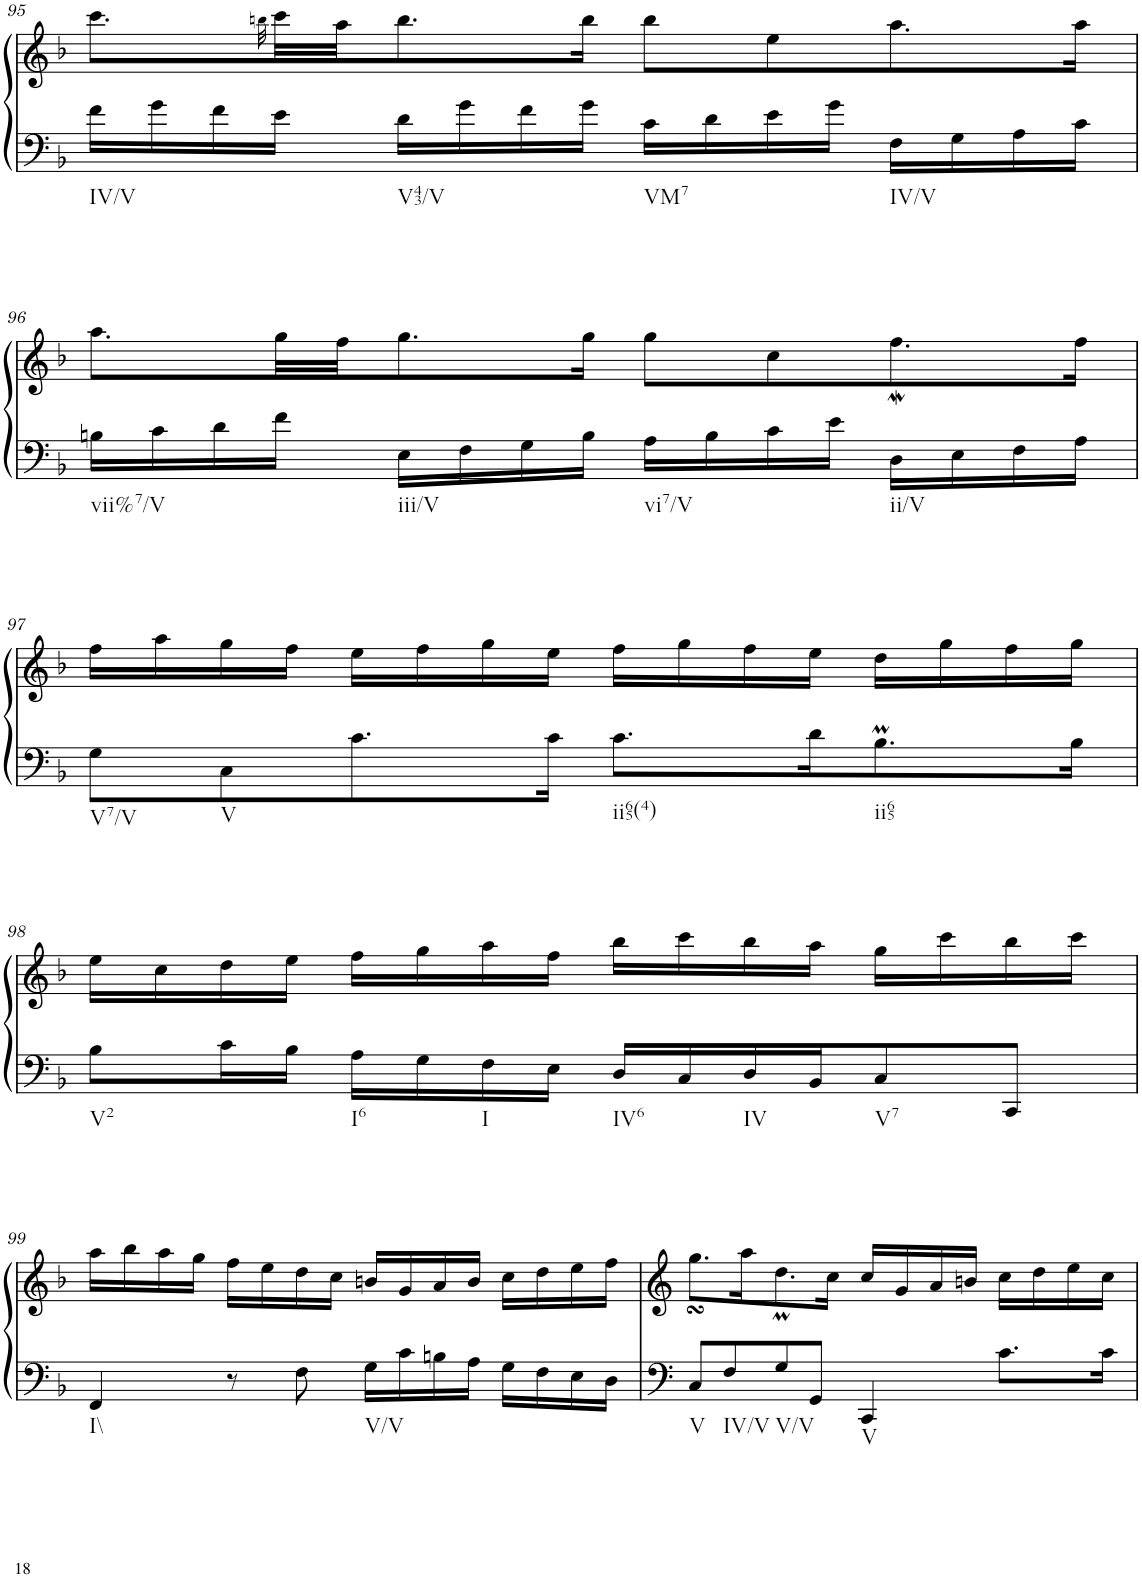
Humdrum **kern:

**kern	**kern
*part1	*part1
*staff2	*staff1
*I"Klavier linke Hand	*
!!LO:PB:g=z
*clefF4	*clefG2
*k[b-]	*k[b-]
*M2/2	*M2/2
=95	=95
*	*^
!LO:TX:b:t=IV/V	!	!
16f\LL	1ryy	8.ccc\L
16g\	.	.
16f\	.	.
.	.	32qbbn\
16e\JJ	.	32ccc\LL
.	.	32aa\JJ
!LO:TX:b:t=V43/V	!	!
16d\LL	.	8.bb\
16g\	.	.
16f\	.	.
16g\JJ	.	16bb\Jk
!LO:TX:b:t=VM7	!	!
16c\LL	.	8bb\L
16d\	.	.
16e\	.	8ee\
16g\JJ	.	.
!LO:TX:b:t=IV/V	!	!
16F\LL	.	8.aa\
16G\	.	.
16A\	.	.
16c\JJ	.	16aa\Jk
!!LO:LB:g=z	!!
=96	=96	=96
!LO:TX:b:t=vii%7/V	!	!
16Bn\LL	1ryy	8.aa\L
16c\	.	.
16d\	.	.
16f\JJ	.	32gg\LL
.	.	32ff\JJ
!LO:TX:b:t=iii/V	!	!
16E\LL	.	8.gg\
16F\	.	.
16G\	.	.
16B\JJ	.	16gg\Jk
!LO:TX:b:t=vi7/V	!	!
16A\LL	.	8gg\L
16B\	.	.
16c\	.	8cc\
16e\JJ	.	.
!LO:TX:b:t=ii/V	!	!
16D\LL	.	8.ffw\
16E\	.	.
16F\	.	.
16A\JJ	.	16ff\Jk
!!LO:LB:g=z	!!
=97	=97	=97
!LO:TX:b:t=V7/V	!	!
8G\L	1ryy	16ff\LL
.	.	16aa\
!LO:TX:b:t=V	!	!
8C\	.	16gg\
.	.	16ff\JJ
8.c\	.	16ee\LL
.	.	16ff\
.	.	16gg\
16c\Jk	.	16ee\JJ
!LO:TX:b:t=ii65(4)	!	!
8.c\L	.	16ff\LL
.	.	16gg\
.	.	16ff\
16d\K	.	16ee\JJ
!LO:TX:b:t=ii65	!	!
8.B-M\	.	16dd\LL
.	.	16gg\
.	.	16ff\
16B-\Jk	.	16gg\JJ
!!LO:LB:g=z	!!
=98	=98	=98
!LO:TX:b:t=V2	!	!
8B-\L	1ryy	16ee\LL
.	.	16cc\
16c\L	.	16dd\
16B-\JJ	.	16ee\JJ
!LO:TX:b:t=I6	!	!
16A\LL	.	16ff\LL
16G\	.	16gg\
!LO:TX:b:t=I	!	!
16F\	.	16aa\
16E\JJ	.	16ff\JJ
!LO:TX:b:t=IV6	!	!
16D/LL	.	16bb-\LL
16C/	.	16ccc\
!LO:TX:b:t=IV	!	!
16D/	.	16bb-\
16BB-/J	.	16aa\JJ
!LO:TX:b:t=V7	!	!
8C/	.	16gg\LL
.	.	16ccc\
8CC/J	.	16bb-\
.	.	16ccc\JJ
!!LO:LB:g=z	!!
=99	=99	=99
!LO:TX:b:t=I\\	!	!
4FF/	2ryy	16aa\LL
.	.	16bb-\
.	.	16aa\
.	.	16gg\JJ
8r	.	16ff\LL
.	.	16ee\
8F\	.	16dd\
.	.	16cc\JJ
!LO:TX:b:t=V/V	!	!
16G\LL	16bn/LL	2ryy
16c\	16g/	.
16Bn\	16a/	.
16A\JJ	16b/JJ	.
16G\LL	16cc\LL	.
16F\	16dd\	.
16E\	16ee\	.
16D\JJ	16ff\JJ	.
=100	=100	=100
!LO:TX:b:t=V	!	!
8C/L	2ryy	8.ggsSSS\L
!LO:TX:b:t=IV/V	!	!
8F/	.	.
.	.	16aa\K
!LO:TX:b:t=V/V	!	!
8G/	.	8.ddM\
8GG/J	.	.
.	.	16cc\Jk
!LO:TX:b:t=V	!	!
4CC/	16cc/LL	4ryy
.	16g/	.
.	16a/	.
.	16bn/JJ	.
8.c\L	4ryy	16cc\LL
.	.	16dd\
.	.	16ee\
16c\Jk	.	16cc\JJ
*	*v	*v
=	=
*-	*-
